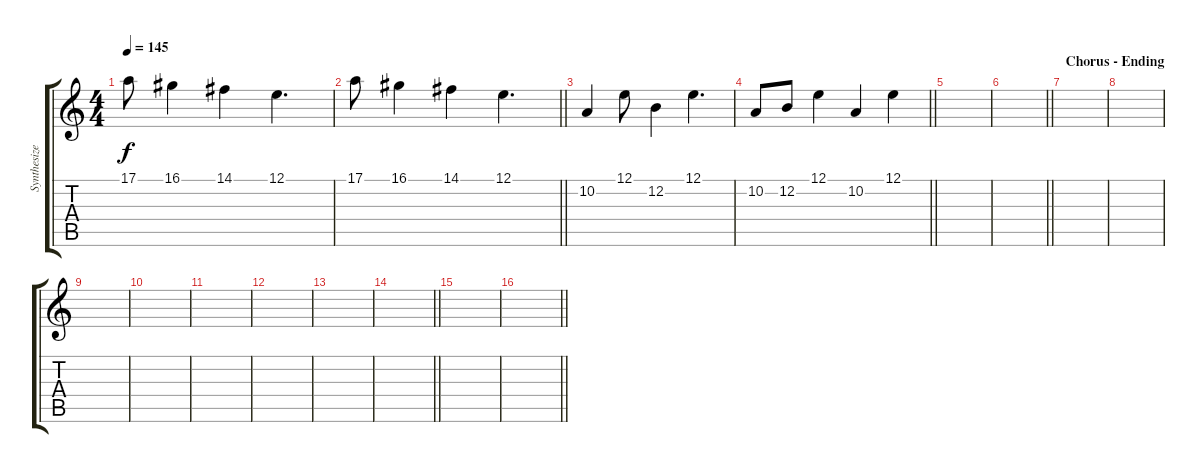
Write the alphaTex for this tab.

\track ("Synthesizer Two [Blake Healy]" "Synthesize") {instrument lead8bassandlead}
\staff {score tabs}
\tuning (E4 B3 G3 D3 A2 E2) {hide}
\ts (4 4)
\tempo 145
\clef g2
\ks c
17.1.8{dy f} 16.1.4 14.1.4 12.1.4{d} |
\barLineRight lightlight
17.1.8 16.1.4 14.1.4 12.1.4{d} |
10.2.4 12.1.8 12.2.4 12.1.4{d} |
\barLineRight lightlight
10.2.8 12.2.8 12.1.4 10.2.4 12.1.4 |
|
\barLineRight lightlight
|
\section ("" "Chorus - Ending")
|
|
|
|
|
|
|
\barLineRight lightlight
|
|
\barLineRight lightlight
